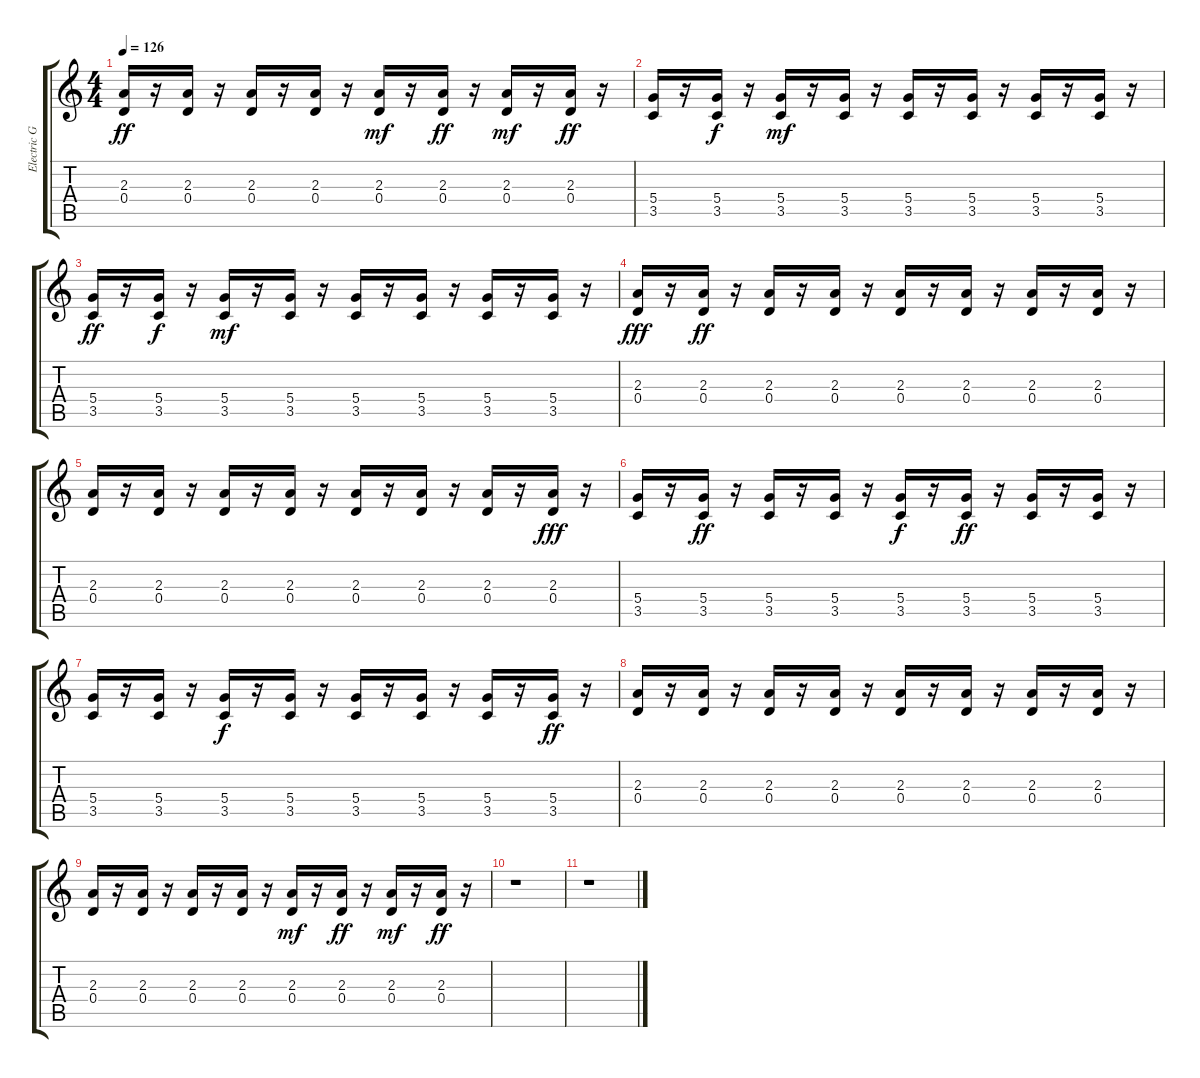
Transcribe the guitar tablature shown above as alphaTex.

\track ("Electric Guitar (mute)" "Electric G") {instrument electricguitarmuted}
\staff {score tabs}
\tuning (E4 B3 G3 D3 A2 E2) {hide}
\ts (4 4)
\tempo 126
\clef g2
\ks c
(2.3 0.4).16{dy ff} r.16 (2.3 0.4).16 r.16 (2.3 0.4).16 r.16 (2.3 0.4).16 r.16 (2.3 0.4).16{dy mf} r.16 (2.3 0.4).16{dy ff} r.16 (2.3 0.4).16{dy mf} r.16 (2.3 0.4).16{dy ff} r.16 |
(5.4 3.5).16 r.16 (5.4 3.5).16{dy f} r.16 (5.4 3.5).16{dy mf} r.16 (5.4 3.5).16 r.16 (5.4 3.5).16 r.16 (5.4 3.5).16 r.16 (5.4 3.5).16 r.16 (5.4 3.5).16 r.16 |
(5.4 3.5).16{dy ff} r.16 (5.4 3.5).16{dy f} r.16 (5.4 3.5).16{dy mf} r.16 (5.4 3.5).16 r.16 (5.4 3.5).16 r.16 (5.4 3.5).16 r.16 (5.4 3.5).16 r.16 (5.4 3.5).16 r.16 |
(2.3 0.4).16{dy fff} r.16 (2.3 0.4).16{dy ff} r.16 (2.3 0.4).16 r.16 (2.3 0.4).16 r.16 (2.3 0.4).16 r.16 (2.3 0.4).16 r.16 (2.3 0.4).16 r.16 (2.3 0.4).16 r.16 |
(2.3 0.4).16 r.16 (2.3 0.4).16{volume 14} r.16 (2.3 0.4).16{volume 14} r.16 (2.3 0.4).16{volume 13} r.16 (2.3 0.4).16{volume 13} r.16 (2.3 0.4).16{volume 13} r.16 (2.3 0.4).16{volume 12} r.16 (2.3 0.4).16{dy fff volume 12} r.16 |
(5.4 3.5).16{volume 12} r.16 (5.4 3.5).16{dy ff volume 11} r.16 (5.4 3.5).16{volume 11} r.16 (5.4 3.5).16{volume 10} r.16 (5.4 3.5).16{dy f volume 10} r.16 (5.4 3.5).16{dy ff volume 10} r.16 (5.4 3.5).16{volume 9} r.16 (5.4 3.5).16{volume 9} r.16 |
(5.4 3.5).16{volume 9} r.16 (5.4 3.5).16{volume 8} r.16 (5.4 3.5).16{dy f volume 8} r.16 (5.4 3.5).16{volume 8} r.16 (5.4 3.5).16{volume 7} r.16 (5.4 3.5).16{volume 7} r.16 (5.4 3.5).16{volume 6} r.16 (5.4 3.5).16{dy ff volume 6} r.16 |
(2.3 0.4).16{volume 6} r.16 (2.3 0.4).16{volume 5} r.16 (2.3 0.4).16{volume 5} r.16 (2.3 0.4).16{volume 5} r.16 (2.3 0.4).16{volume 4} r.16 (2.3 0.4).16{volume 4} r.16 (2.3 0.4).16{volume 4} r.16 (2.3 0.4).16{volume 3} r.16 |
(2.3 0.4).16{volume 3} r.16 (2.3 0.4).16{volume 2} r.16 (2.3 0.4).16{volume 2} r.16 (2.3 0.4).16{volume 2} r.16 (2.3 0.4).16{dy mf volume 1} r.16 (2.3 0.4).16{dy ff volume 1} r.16 (2.3 0.4).16{dy mf volume 1} r.16 (2.3 0.4).16{dy ff volume 0} r.16 |
r.1 |
r.1
